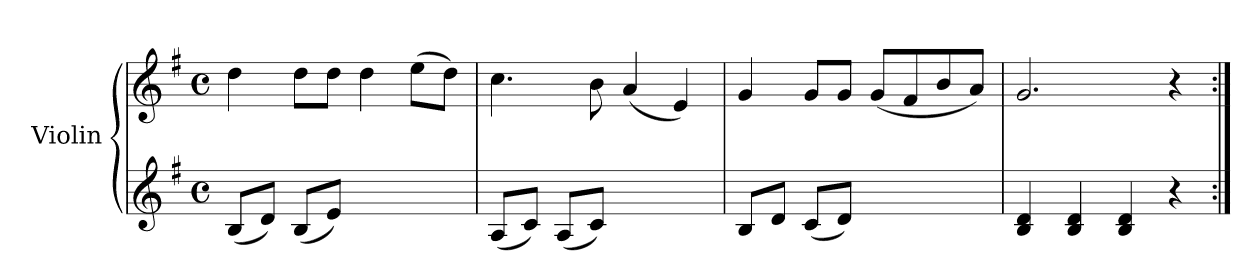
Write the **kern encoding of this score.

**kern	**kern
*part2	*part1
*staff2	*staff1
*I"Violin	*I"Violin
*I'Vln. 2	*I'Vln. 1
*clefG2	*clefG2
*k[f#]	*k[f#]
*M4/4	*M4/4
*met(c)	*met(c)
=1	=1
!LO:N:vis=4	!
*tremolo	*
(<8B/L	4dd\
!LO:N:vis=4	!
8d/)J	.
!LO:N:vis=4	!
(<8B/L	8dd\L
!LO:N:vis=4	!
8e/)J	8dd\J
2ryy	4dd\
.	(>8ee\L
.	8dd\J)
=2	=2
!LO:N:vis=4	!
(<8A/L	4.cc\
!LO:N:vis=4	!
8c/)J	.
!LO:N:vis=4	!
(<8A/L	.
!LO:N:vis=4	!
8c/)J	8b\
2ryy	(<4a/
.	4e/)
=3	=3
!LO:N:vis=4	!
8B/L	4g/
!LO:N:vis=4	!
8d/J	.
!LO:N:vis=4	!
(<8c/L	8g/L
!LO:N:vis=4	!
8d/)J	8g/J
*Xtremolo	*
2ryy	(<8g/L
.	8f#/
.	8b/
.	8a/J)
=4	=4
4B/ 4d/	2.g/
4B/ 4d/	.
4B/ 4d/	.
4r	4r
=:|!	=:|!
*-	*-
